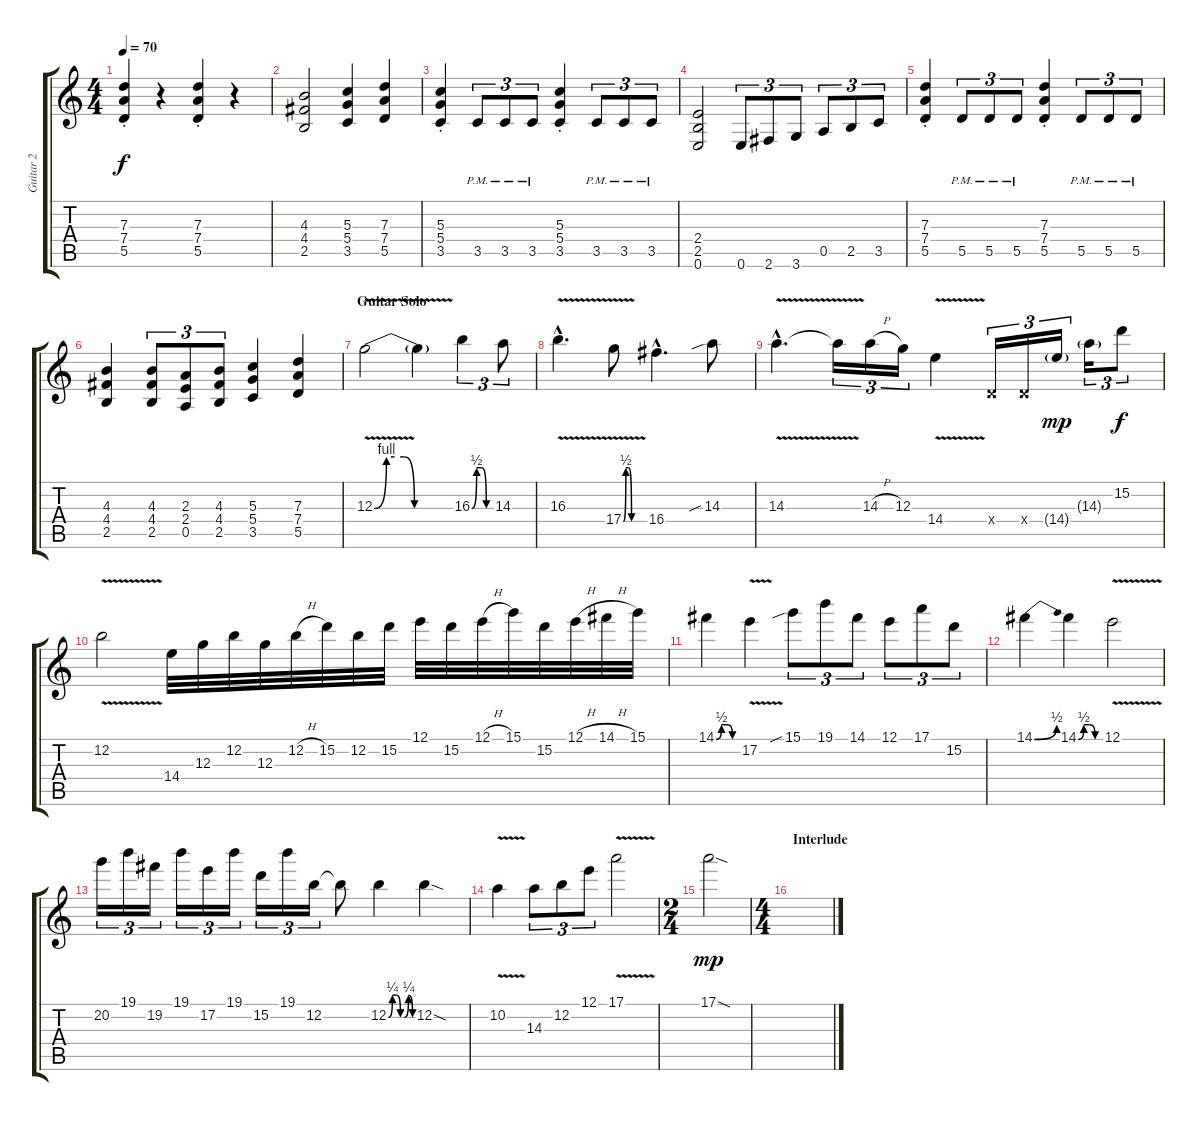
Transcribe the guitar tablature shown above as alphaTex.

\track ("Guitar 2" "Guitar 2") {instrument overdrivenguitar}
\staff {score tabs}
\tuning (E4 B3 G3 D3 A2 E2) {hide}
\ts (4 4)
\tempo 70
\clef g2
\ks c
(7.3{st} 7.4{st} 5.5{st}).4{dy f} r.4 (7.3{st} 7.4{st} 5.5{st}).4 r.4 |
(4.3 4.4 2.5).2 (5.3 5.4 3.5).4 (7.3 7.4 5.5).4 |
(5.3{st} 5.4{st} 3.5{st}).4 3.5{pm}.8{tu (3 2)} 3.5{pm}.8{tu (3 2)} 3.5{pm}.8{tu (3 2)} (5.3{st} 5.4{st} 3.5{st}).4 3.5{pm}.8{tu (3 2)} 3.5{pm}.8{tu (3 2)} 3.5{pm}.8{tu (3 2)} |
(2.4 2.5 0.6).2 0.6.8{tu (3 2)} 2.6.8{tu (3 2)} 3.6.8{tu (3 2)} 0.5.8{tu (3 2)} 2.5.8{tu (3 2)} 3.5.8{tu (3 2)} |
(7.3{st} 7.4{st} 5.5{st}).4 5.5{pm}.8{tu (3 2)} 5.5{pm}.8{tu (3 2)} 5.5{pm}.8{tu (3 2)} (7.3{st} 7.4{st} 5.5{st}).4 5.5{pm}.8{tu (3 2)} 5.5{pm}.8{tu (3 2)} 5.5{pm}.8{tu (3 2)} |
(4.3 4.4 2.5).4 (4.3 4.4 2.5).8{tu (3 2)} (2.3 2.4 0.5).8{tu (3 2)} (4.3 4.4 2.5).8{tu (3 2)} (5.3 5.4 3.5).4 (7.3 7.4 5.5).4 |
\section ("" "Guitar Solo")
12.3{be (custom 0 0 9 4 15 4 22 4 30 0 45 0 60 0) v}.2 12.3{t}.4 16.3{be (custom 0 0 15 2 30 2 45 0 60 0)}.4{tu (3 2)} 14.3.8{tu (3 2)} |
16.3{v hac}.4{d} 17.4{be (custom 0 0 7 2 15 2 23 0 45 0 60 0) v}.8 16.4{hac}.4{d} 14.3{sib}.8 |
14.3{v hac}.4{d} 14.3{t}.16{tu (3 2)} 14.3{h}.16{tu (3 2)} 12.3.16{tu (3 2)} 14.4{v}.4 0.4{x}.16{tu (3 2)} 0.4{x}.16{tu (3 2)} 14.4{g}.16{tu (3 2) dy mp} 14.3{g}.16{tu (3 2)} 15.2.8{tu (3 2) dy f} |
12.2{v}.2 14.4.32 12.3.32 12.2.32 12.3.32 12.2{h}.32 15.2.32 12.2.32 15.2.32 12.1.32 15.2.32 12.1{h}.32 15.1.32 15.2.32 12.1{h}.32 14.1{h}.32 15.1.32 |
14.1{be (custom 0 0 15 2 30 2 45 0 60 0)}.4 17.2{v}.4 15.1{sib}.8{tu (3 2)} 19.1.8{tu (3 2)} 14.1.8{tu (3 2)} 12.1.8{tu (3 2)} 17.1.8{tu (3 2)} 15.2.8{tu (3 2)} |
14.1{be (bend 0 0 60 2)}.4 14.1{be (custom 0 0 15 2 30 2 45 0 60 0)}.4 12.1{v}.2 |
20.2.16{tu (3 2)} 19.1.16{tu (3 2)} 19.2.16{tu (3 2)} 19.1.16{tu (3 2)} 17.2.16{tu (3 2)} 19.1.16{tu (3 2)} 15.2.16{tu (3 2)} 19.1.16{tu (3 2)} 12.2.16{tu (3 2)} 12.2{t}.8 12.2{be (custom 0 0 10 1 20 1 30 0 40 0 50 1 60 0)}.4 12.2{sod}.4 |
10.2{v}.4 14.3.8{tu (3 2)} 12.2.8{tu (3 2)} 12.1.8{tu (3 2)} 17.1{v}.2 |
\ts (2 4)
17.1{sod}.2{dy mp} |
\ts (4 4)
\section ("" "Interlude")
